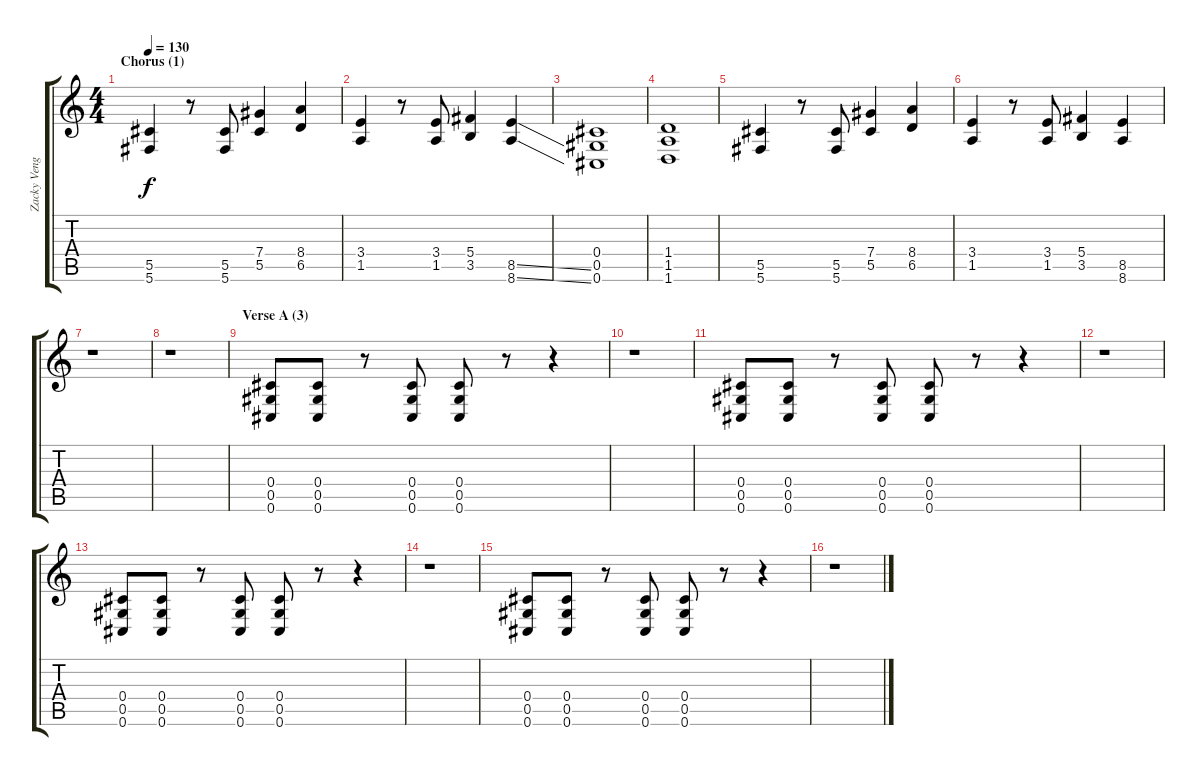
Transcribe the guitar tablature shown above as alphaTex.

\track ("Zacky Vengeance (Harmonies - Rhythm)" "Zacky Veng") {instrument distortionguitar}
\staff {score tabs}
\tuning (Eb4 Bb3 Gb3 Db3 Ab2 Db2) {hide}
\ts (4 4)
\section ("" "Chorus (1)")
\tempo 130
\clef g2
\ks c
(5.5 5.6).4{dy f} r.8 (5.5 5.6).8 (7.4 5.5).4 (8.4 6.5).4 |
(3.4 1.5).4 r.8 (3.4 1.5).8 (5.4 3.5).4 (8.5{ss} 8.6{ss}).4 |
(0.4 0.5 0.6).1 |
(1.4 1.5 1.6).1 |
(5.5 5.6).4 r.8 (5.5 5.6).8 (7.4 5.5).4 (8.4 6.5).4 |
(3.4 1.5).4 r.8 (3.4 1.5).8 (5.4 3.5).4 (8.5 8.6).4 |
r.1 |
r.1 |
\section ("" "Verse A (3)")
(0.4 0.5 0.6).8 (0.4 0.5 0.6).8 r.8 (0.4 0.5 0.6).8 (0.4 0.5 0.6).8 r.8 r.4 |
r.1 |
(0.4 0.5 0.6).8 (0.4 0.5 0.6).8 r.8 (0.4 0.5 0.6).8 (0.4 0.5 0.6).8 r.8 r.4 |
r.1 |
(0.4 0.5 0.6).8 (0.4 0.5 0.6).8 r.8 (0.4 0.5 0.6).8 (0.4 0.5 0.6).8 r.8 r.4 |
r.1 |
(0.4 0.5 0.6).8 (0.4 0.5 0.6).8 r.8 (0.4 0.5 0.6).8 (0.4 0.5 0.6).8 r.8 r.4 |
r.1
